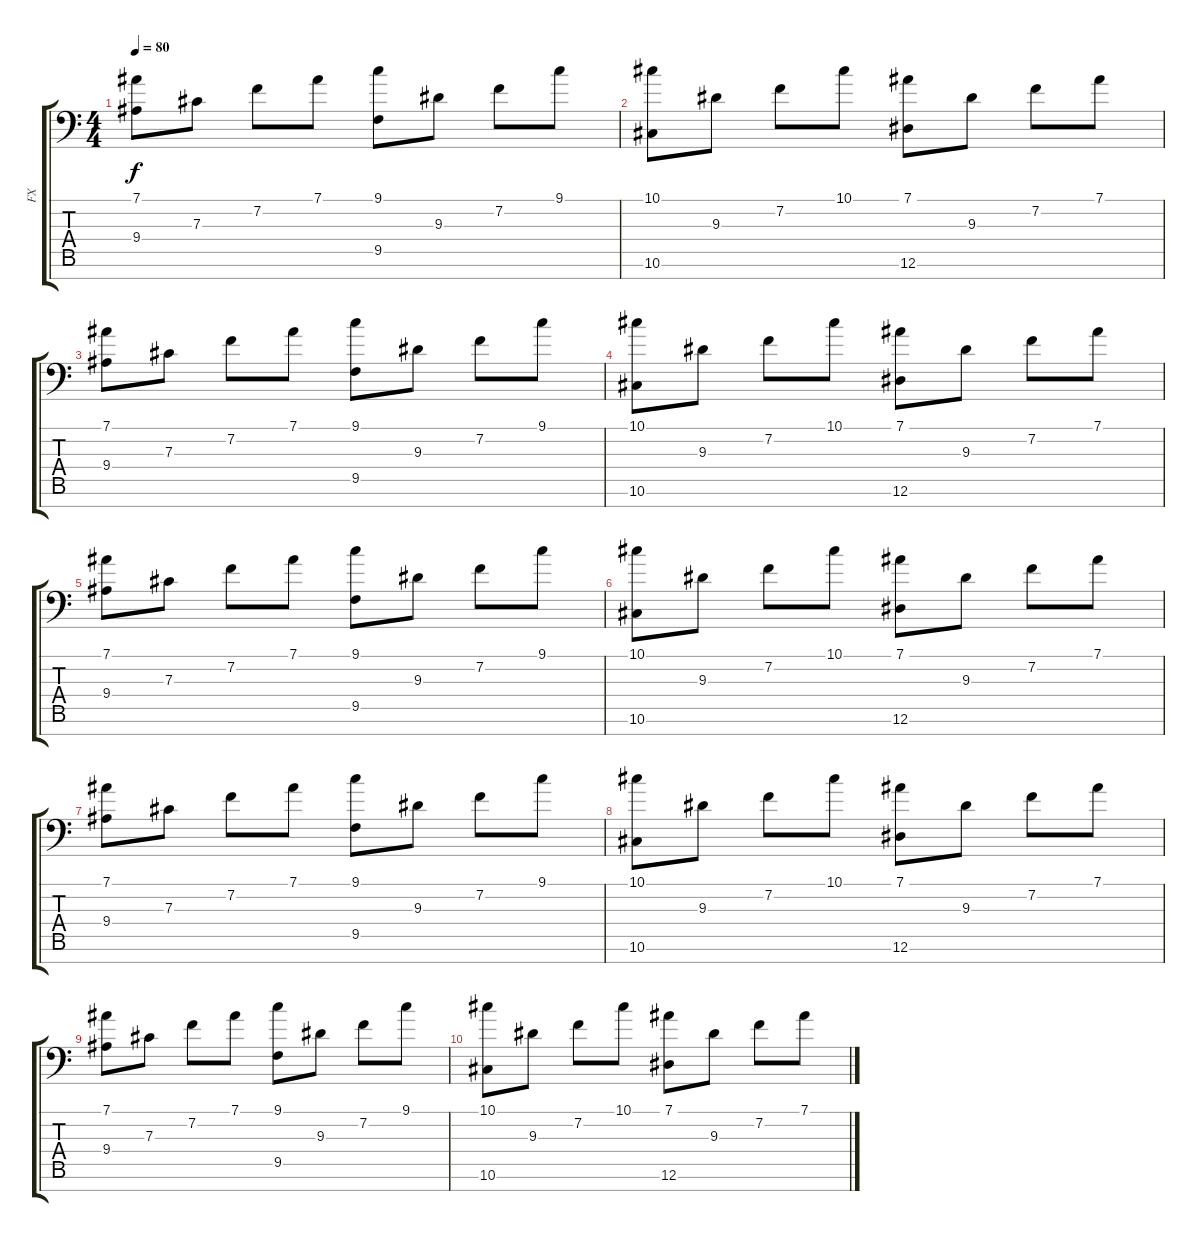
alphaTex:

\track ("FX" "FX") {instrument acousticgrandpiano}
\staff {score tabs}
\tuning (Eb4 Bb3 Gb3 Db3 Ab2 Eb2 Bb1) {hide}
\ts (4 4)
\tempo 80
\clef f4
\ks c
(7.1 9.4).8{dy f} 7.3.8 7.2.8 7.1.8 (9.1 9.5).8 9.3.8 7.2.8 9.1.8 |
(10.1 10.6).8 9.3.8 7.2.8 10.1.8 (7.1 12.6).8 9.3.8 7.2.8 7.1.8 |
(7.1 9.4).8 7.3.8 7.2.8 7.1.8 (9.1 9.5).8 9.3.8 7.2.8 9.1.8 |
(10.1 10.6).8 9.3.8 7.2.8 10.1.8 (7.1 12.6).8 9.3.8 7.2.8 7.1.8 |
(7.1 9.4).8 7.3.8 7.2.8 7.1.8 (9.1 9.5).8 9.3.8 7.2.8 9.1.8 |
(10.1 10.6).8 9.3.8 7.2.8 10.1.8 (7.1 12.6).8 9.3.8 7.2.8 7.1.8 |
(7.1 9.4).8 7.3.8 7.2.8 7.1.8 (9.1 9.5).8 9.3.8 7.2.8 9.1.8 |
(10.1 10.6).8 9.3.8 7.2.8 10.1.8 (7.1 12.6).8 9.3.8 7.2.8 7.1.8 |
(7.1 9.4).8 7.3.8 7.2.8 7.1.8 (9.1 9.5).8 9.3.8 7.2.8 9.1.8 |
(10.1 10.6).8 9.3.8 7.2.8 10.1.8 (7.1 12.6).8 9.3.8 7.2.8 7.1.8
